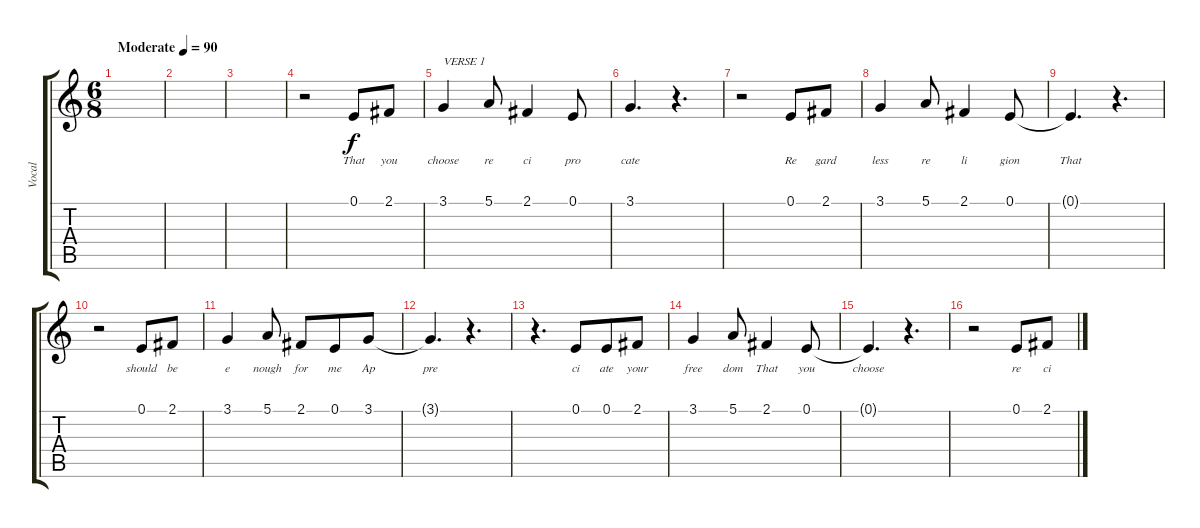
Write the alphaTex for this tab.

\track ("Vocal" "Vocal") {instrument acousticgrandpiano}
\staff {score tabs}
\tuning (E4 B3 G3 D3 A2 E2) {hide}
\ts (6 8)
\tempo (90 "Moderate")
\clef g2
\ks c
|
|
|
r.2 0.1.8{lyrics (0 "That") lyrics (1 "") lyrics (2 "") lyrics (3 "") lyrics (4 "")} 2.1.8{lyrics (0 "you") lyrics (1 "") lyrics (2 "") lyrics (3 "") lyrics (4 "")} |
3.1.4{txt "VERSE 1" lyrics (0 "choose") lyrics (1 "") lyrics (2 "") lyrics (3 "") lyrics (4 "")} 5.1.8{lyrics (0 "re") lyrics (1 "") lyrics (2 "") lyrics (3 "") lyrics (4 "")} 2.1.4{lyrics (0 "ci") lyrics (1 "") lyrics (2 "") lyrics (3 "") lyrics (4 "")} 0.1.8{lyrics (0 "pro") lyrics (1 "") lyrics (2 "") lyrics (3 "") lyrics (4 "")} |
3.1.4{d lyrics (0 "cate") lyrics (1 "") lyrics (2 "") lyrics (3 "") lyrics (4 "")} r.4{d} |
r.2 0.1.8{lyrics (0 "Re") lyrics (1 "") lyrics (2 "") lyrics (3 "") lyrics (4 "")} 2.1.8{lyrics (0 "gard") lyrics (1 "") lyrics (2 "") lyrics (3 "") lyrics (4 "")} |
3.1.4{lyrics (0 "less") lyrics (1 "") lyrics (2 "") lyrics (3 "") lyrics (4 "")} 5.1.8{lyrics (0 "re") lyrics (1 "") lyrics (2 "") lyrics (3 "") lyrics (4 "")} 2.1.4{lyrics (0 "li") lyrics (1 "") lyrics (2 "") lyrics (3 "") lyrics (4 "")} 0.1.8{lyrics (0 "gion") lyrics (1 "") lyrics (2 "") lyrics (3 "") lyrics (4 "")} |
0.1{t}.4{d lyrics (0 "That") lyrics (1 "") lyrics (2 "") lyrics (3 "") lyrics (4 "")} r.4{d} |
r.2 0.1.8{lyrics (0 "should") lyrics (1 "") lyrics (2 "") lyrics (3 "") lyrics (4 "")} 2.1.8{lyrics (0 "be") lyrics (1 "") lyrics (2 "") lyrics (3 "") lyrics (4 "")} |
3.1.4{lyrics (0 "e") lyrics (1 "") lyrics (2 "") lyrics (3 "") lyrics (4 "")} 5.1.8{lyrics (0 "nough") lyrics (1 "") lyrics (2 "") lyrics (3 "") lyrics (4 "")} 2.1.8{lyrics (0 "for") lyrics (1 "") lyrics (2 "") lyrics (3 "") lyrics (4 "")} 0.1.8{lyrics (0 "me") lyrics (1 "") lyrics (2 "") lyrics (3 "") lyrics (4 "")} 3.1.8{lyrics (0 "Ap") lyrics (1 "") lyrics (2 "") lyrics (3 "") lyrics (4 "")} |
3.1{t}.4{d lyrics (0 "pre") lyrics (1 "") lyrics (2 "") lyrics (3 "") lyrics (4 "")} r.4{d} |
r.4{d} 0.1.8{lyrics (0 "ci") lyrics (1 "") lyrics (2 "") lyrics (3 "") lyrics (4 "")} 0.1.8{lyrics (0 "ate") lyrics (1 "") lyrics (2 "") lyrics (3 "") lyrics (4 "")} 2.1.8{lyrics (0 "your") lyrics (1 "") lyrics (2 "") lyrics (3 "") lyrics (4 "")} |
3.1.4{lyrics (0 "free") lyrics (1 "") lyrics (2 "") lyrics (3 "") lyrics (4 "")} 5.1.8{lyrics (0 "dom") lyrics (1 "") lyrics (2 "") lyrics (3 "") lyrics (4 "")} 2.1.4{lyrics (0 "That") lyrics (1 "") lyrics (2 "") lyrics (3 "") lyrics (4 "")} 0.1.8{lyrics (0 "you") lyrics (1 "") lyrics (2 "") lyrics (3 "") lyrics (4 "")} |
0.1{t}.4{d lyrics (0 "choose") lyrics (1 "") lyrics (2 "") lyrics (3 "") lyrics (4 "")} r.4{d} |
r.2 0.1.8{lyrics (0 "re") lyrics (1 "") lyrics (2 "") lyrics (3 "") lyrics (4 "")} 2.1.8{lyrics (0 "ci") lyrics (1 "") lyrics (2 "") lyrics (3 "") lyrics (4 "")}
